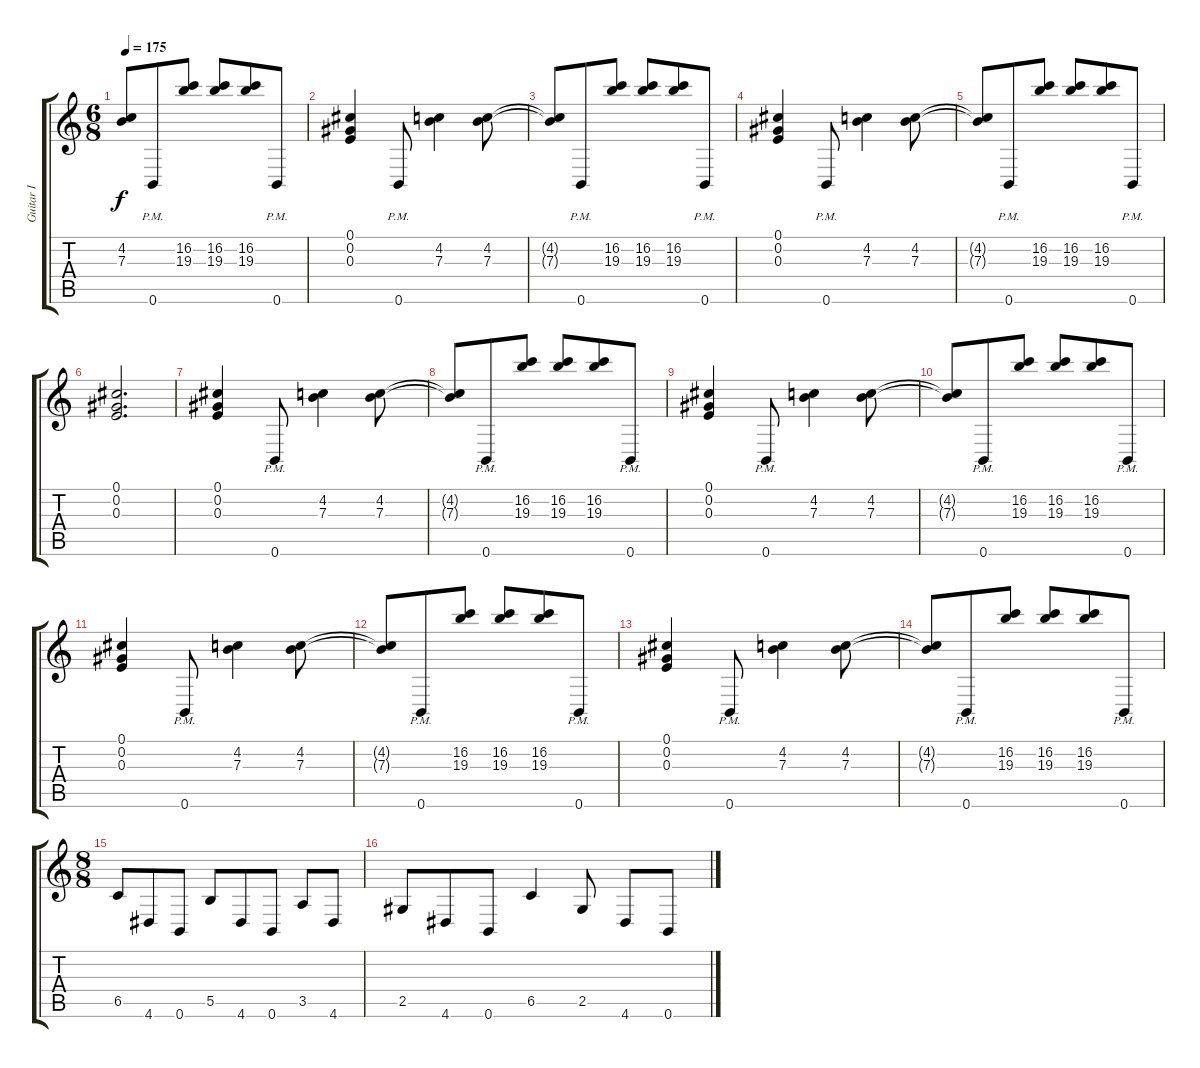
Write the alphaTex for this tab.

\track ("Guitar I" "Guitar I") {instrument distortionguitar}
\staff {score tabs}
\tuning (Db4 Ab3 E3 B2 Gb2 B1) {hide}
\ts (6 8)
\tempo 175
\clef g2
\ks c
(4.2{t} 7.3{t}).8{dy f} 0.6{pm}.8 (16.2 19.3).8 (16.2 19.3).8 (16.2 19.3).8 0.6{pm}.8 |
(0.1 0.2 0.3).4 0.6{pm}.8 (4.2 7.3).4 (4.2 7.3).8 |
(4.2{t} 7.3{t}).8 0.6{pm}.8 (16.2 19.3).8 (16.2 19.3).8 (16.2 19.3).8 0.6{pm}.8 |
(0.1 0.2 0.3).4 0.6{pm}.8 (4.2 7.3).4 (4.2 7.3).8 |
(4.2{t} 7.3{t}).8 0.6{pm}.8 (16.2 19.3).8 (16.2 19.3).8 (16.2 19.3).8 0.6{pm}.8 |
(0.1 0.2 0.3).2{d} |
(0.1 0.2 0.3).4 0.6{pm}.8 (4.2 7.3).4 (4.2 7.3).8 |
(4.2{t} 7.3{t}).8 0.6{pm}.8 (16.2 19.3).8 (16.2 19.3).8 (16.2 19.3).8 0.6{pm}.8 |
(0.1 0.2 0.3).4 0.6{pm}.8 (4.2 7.3).4 (4.2 7.3).8 |
(4.2{t} 7.3{t}).8 0.6{pm}.8 (16.2 19.3).8 (16.2 19.3).8 (16.2 19.3).8 0.6{pm}.8 |
(0.1 0.2 0.3).4 0.6{pm}.8 (4.2 7.3).4 (4.2 7.3).8 |
(4.2{t} 7.3{t}).8 0.6{pm}.8 (16.2 19.3).8 (16.2 19.3).8 (16.2 19.3).8 0.6{pm}.8 |
(0.1 0.2 0.3).4 0.6{pm}.8 (4.2 7.3).4 (4.2 7.3).8 |
(4.2{t} 7.3{t}).8 0.6{pm}.8 (16.2 19.3).8 (16.2 19.3).8 (16.2 19.3).8 0.6{pm}.8 |
\ts (8 8)
6.5.8 4.6.8 0.6.8 5.5.8 4.6.8 0.6.8 3.5.8 4.6.8 |
2.5.8 4.6.8 0.6.8 6.5.4 2.5.8 4.6.8 0.6.8
